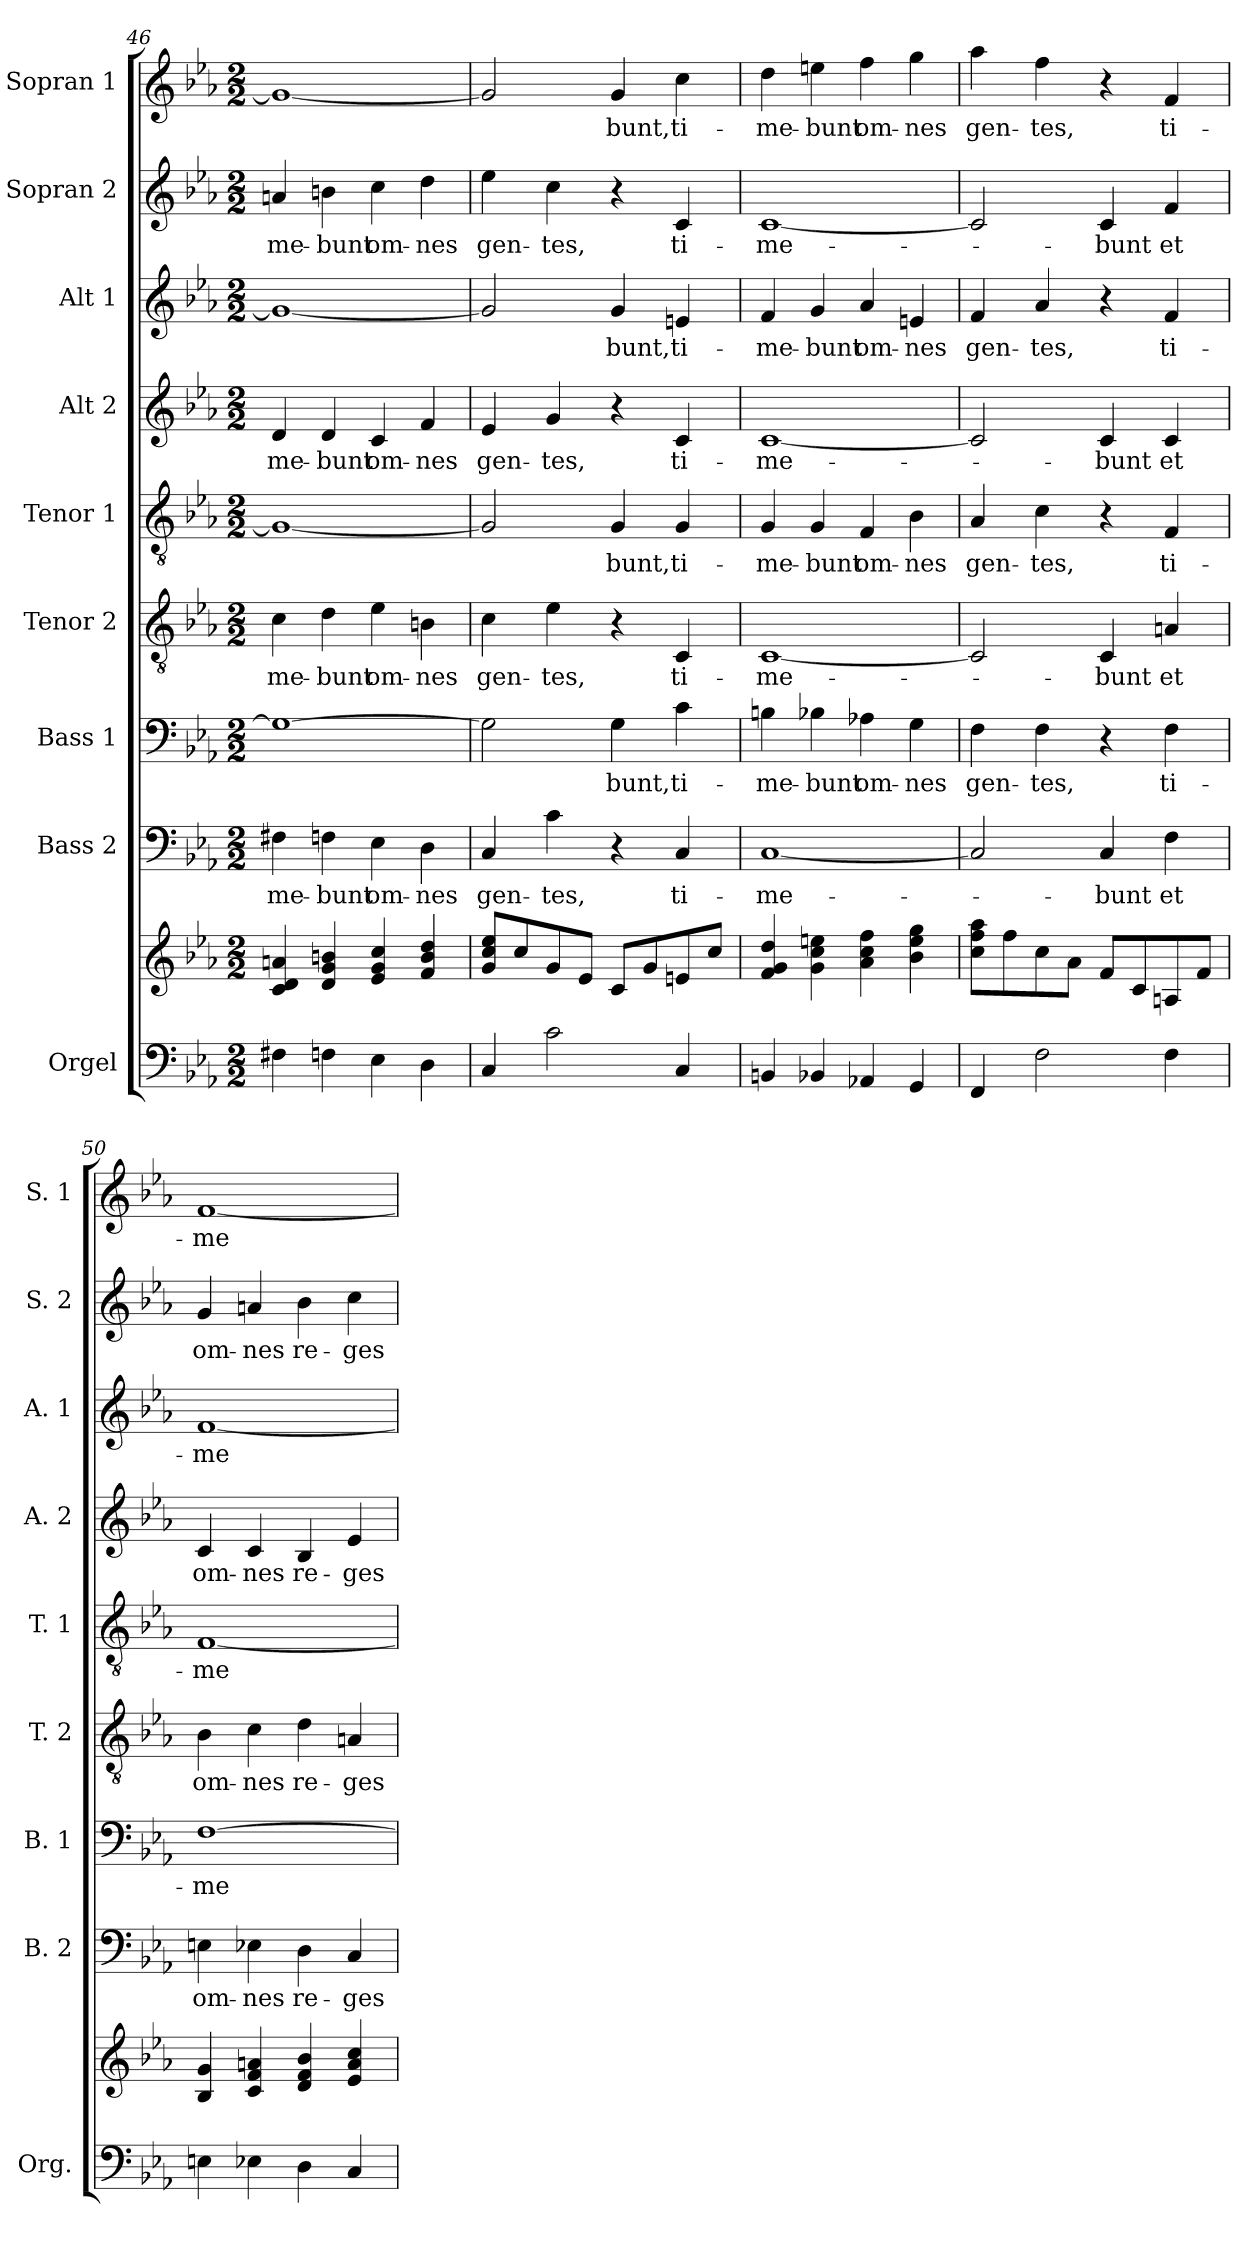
**kern	**kern	**kern	**text	**kern	**text	**kern	**text	**kern	**text	**kern	**text	**kern	**text	**kern	**text	**kern	**text
*part9	*part9	*part8	*part8	*part7	*part7	*part6	*part6	*part5	*part5	*part4	*part4	*part3	*part3	*part2	*part2	*part1	*part1
*staff10	*staff9	*staff8	*staff8	*staff7	*staff7	*staff6	*staff6	*staff5	*staff5	*staff4	*staff4	*staff3	*staff3	*staff2	*staff2	*staff1	*staff1
*I"Orgel	*	*I"Bass 2	*	*I"Bass 1	*	*I"Tenor 2	*	*I"Tenor 1	*	*I"Alt 2	*	*I"Alt 1	*	*I"Sopran 2	*	*I"Sopran 1	*
*I'Org.	*	*I'B. 2	*	*I'B. 1	*	*I'T. 2	*	*I'T. 1	*	*I'A. 2	*	*I'A. 1	*	*I'S. 2	*	*I'S. 1	*
*clefF4	*clefG2	*clefF4	*	*clefF4	*	*clefGv2	*	*clefGv2	*	*clefG2	*	*clefG2	*	*clefG2	*	*clefG2	*
*k[b-e-a-]	*k[b-e-a-]	*k[b-e-a-]	*	*k[b-e-a-]	*	*k[b-e-a-]	*	*k[b-e-a-]	*	*k[b-e-a-]	*	*k[b-e-a-]	*	*k[b-e-a-]	*	*k[b-e-a-]	*
*E-:	*E-:	*E-:	*	*E-:	*	*E-:	*	*E-:	*	*E-:	*	*E-:	*	*E-:	*	*E-:	*
*M2/2	*M2/2	*M2/2	*	*M2/2	*	*M2/2	*	*M2/2	*	*M2/2	*	*M2/2	*	*M2/2	*	*M2/2	*
=46	=46	=46	=46	=46	=46	=46	=46	=46	=46	=46	=46	=46	=46	=46	=46	=46	=46
!	!	!	!LO:LY:b	!	!	!	!LO:LY:b	!	!	!	!LO:LY:b	!	!	!	!LO:LY:b	!	!
4F#X\	4c/ 4d/ 4an/	4F#X\	-me-	1G_	.	4c\	-me-	1G_	.	4d/	-me-	1g_	.	4an/	-me-	1g_	.
!	!	!	!LO:LY:b	!	!	!	!LO:LY:b	!	!	!	!LO:LY:b	!	!	!	!LO:LY:b	!	!
4Fn\	4d/ 4g/ 4bn/	4Fn\	-bunt	.	.	4d\	-bunt	.	.	4d/	-bunt	.	.	4bn\	-bunt	.	.
!	!	!	!LO:LY:b	!	!	!	!LO:LY:b	!	!	!	!LO:LY:b	!	!	!	!LO:LY:b	!	!
4E-\	4e-/ 4g/ 4cc/	4E-\	om-	.	.	4e-\	om-	.	.	4c/	om-	.	.	4cc\	om-	.	.
!	!	!	!LO:LY:b	!	!	!	!LO:LY:b	!	!	!	!LO:LY:b	!	!	!	!LO:LY:b	!	!
4D\	4f/ 4b/ 4dd/	4D\	-nes	.	.	4Bn\	-nes	.	.	4f/	-nes	.	.	4dd\	-nes	.	.
=47	=47	=47	=47	=47	=47	=47	=47	=47	=47	=47	=47	=47	=47	=47	=47	=47	=47
!	!	!	!LO:LY:b	!	!	!	!LO:LY:b	!	!	!	!LO:LY:b	!	!	!	!LO:LY:b	!	!
4C/	8g/ 8cc/ 8ee-/L	4C/	gen-	2G\]	.	4c\	gen-	2G/]	.	4e-/	gen-	2g/]	.	4ee-\	gen-	2g/]	.
.	8cc/	.	.	.	.	.	.	.	.	.	.	.	.	.	.	.	.
!	!	!	!LO:LY:b	!	!	!	!LO:LY:b	!	!	!	!LO:LY:b	!	!	!	!LO:LY:b	!	!
2c\	8g/	4c\	-tes,	.	.	4e-\	-tes,	.	.	4g/	-tes,	.	.	4cc\	-tes,	.	.
.	8e-/J	.	.	.	.	.	.	.	.	.	.	.	.	.	.	.	.
!	!	!	!	!	!LO:LY:b	!	!	!	!LO:LY:b	!	!	!	!LO:LY:b	!	!	!	!LO:LY:b
.	8c/L	4r	.	4G\	-bunt,	4r	.	4G/	-bunt,	4r	.	4g/	-bunt,	4r	.	4g/	-bunt,
.	8g/	.	.	.	.	.	.	.	.	.	.	.	.	.	.	.	.
!	!	!	!LO:LY:b	!	!LO:LY:b	!	!LO:LY:b	!	!LO:LY:b	!	!LO:LY:b	!	!LO:LY:b	!	!LO:LY:b	!	!LO:LY:b
4C/	8en/	4C/	ti-	4c\	ti-	4C/	ti-	4G/	ti-	4c/	ti-	4en/	ti-	4c/	ti-	4cc\	ti-
.	8cc/J	.	.	.	.	.	.	.	.	.	.	.	.	.	.	.	.
=48	=48	=48	=48	=48	=48	=48	=48	=48	=48	=48	=48	=48	=48	=48	=48	=48	=48
!	!	!	!LO:LY:b	!	!LO:LY:b	!	!LO:LY:b	!	!LO:LY:b	!	!LO:LY:b	!	!LO:LY:b	!	!LO:LY:b	!	!LO:LY:b
4BBn/	4f/ 4g/ 4dd/	[1C	-me-	4Bn\	-me-	[1C	-me-	4G/	-me-	[1c	-me-	4f/	-me-	[1c	-me-	4dd\	-me-
!	!	!	!	!	!LO:LY:b	!	!	!	!LO:LY:b	!	!	!	!LO:LY:b	!	!	!	!LO:LY:b
4BB-X/	4g\ 4cc\ 4een\	.	.	4B-X\	-bunt	.	.	4G/	-bunt	.	.	4g/	-bunt	.	.	4een\	-bunt
!	!	!	!	!	!LO:LY:b	!	!	!	!LO:LY:b	!	!	!	!LO:LY:b	!	!	!	!LO:LY:b
4AA-X/	4a-\ 4cc\ 4ff\	.	.	4A-X\	om-	.	.	4F/	om-	.	.	4a-/	om-	.	.	4ff\	om-
!	!	!	!	!	!LO:LY:b	!	!	!	!LO:LY:b	!	!	!	!LO:LY:b	!	!	!	!LO:LY:b
4GG/	4b-\ 4ee\ 4gg\	.	.	4G\	-nes	.	.	4B-\	-nes	.	.	4en/	-nes	.	.	4gg\	-nes
!!LO:PB:g=z
=49	=49	=49	=49	=49	=49	=49	=49	=49	=49	=49	=49	=49	=49	=49	=49	=49	=49
!	!	!	!	!	!LO:LY:b	!	!	!	!LO:LY:b	!	!	!	!LO:LY:b	!	!	!	!LO:LY:b
4FF/	8cc\ 8ff\ 8aa-\L	2C/]	.	4F\	gen-	2C/]	.	4A-/	gen-	2c/]	.	4f/	gen-	2c/]	.	4aa-\	gen-
.	8ff\	.	.	.	.	.	.	.	.	.	.	.	.	.	.	.	.
!	!	!	!	!	!LO:LY:b	!	!	!	!LO:LY:b	!	!	!	!LO:LY:b	!	!	!	!LO:LY:b
2F\	8cc\	.	.	4F\	-tes,	.	.	4c\	-tes,	.	.	4a-/	-tes,	.	.	4ff\	-tes,
.	8a-\J	.	.	.	.	.	.	.	.	.	.	.	.	.	.	.	.
!	!	!	!LO:LY:b	!	!	!	!LO:LY:b	!	!	!	!LO:LY:b	!	!	!	!LO:LY:b	!	!
.	8f/L	4C/	-bunt	4r	.	4C/	-bunt	4r	.	4c/	-bunt	4r	.	4c/	-bunt	4r	.
.	8c/	.	.	.	.	.	.	.	.	.	.	.	.	.	.	.	.
!	!	!	!LO:LY:b	!	!LO:LY:b	!	!LO:LY:b	!	!LO:LY:b	!	!LO:LY:b	!	!LO:LY:b	!	!LO:LY:b	!	!LO:LY:b
4F\	8An/	4F\	et	4F\	ti-	4An/	et	4F/	ti-	4c/	et	4f/	ti-	4f/	et	4f/	ti-
.	8f/J	.	.	.	.	.	.	.	.	.	.	.	.	.	.	.	.
=50	=50	=50	=50	=50	=50	=50	=50	=50	=50	=50	=50	=50	=50	=50	=50	=50	=50
!	!	!	!LO:LY:b	!	!LO:LY:b	!	!LO:LY:b	!	!LO:LY:b	!	!LO:LY:b	!	!LO:LY:b	!	!LO:LY:b	!	!LO:LY:b
4En\	4B-/ 4g/	4En\	om-	[1F	-me-	4B-\	om-	[1F	-me-	4c/	om-	[1f	-me-	4g/	om-	[1f	-me-
!	!	!	!LO:LY:b	!	!	!	!LO:LY:b	!	!	!	!LO:LY:b	!	!	!	!LO:LY:b	!	!
4E-X\	4c/ 4f/ 4an/	4E-X\	-nes	.	.	4c\	-nes	.	.	4c/	-nes	.	.	4an/	-nes	.	.
!	!	!	!LO:LY:b	!	!	!	!LO:LY:b	!	!	!	!LO:LY:b	!	!	!	!LO:LY:b	!	!
4D\	4d/ 4f/ 4b-/	4D\	re-	.	.	4d\	re-	.	.	4B-/	re-	.	.	4b-\	re-	.	.
!	!	!	!LO:LY:b	!	!	!	!LO:LY:b	!	!	!	!LO:LY:b	!	!	!	!LO:LY:b	!	!
4C/	4e-/ 4a/ 4cc/	4C/	-ges	.	.	4An/	-ges	.	.	4e-/	-ges	.	.	4cc\	-ges	.	.
=	=	=	=	=	=	=	=	=	=	=	=	=	=	=	=	=	=
*-	*-	*-	*-	*-	*-	*-	*-	*-	*-	*-	*-	*-	*-	*-	*-	*-	*-
